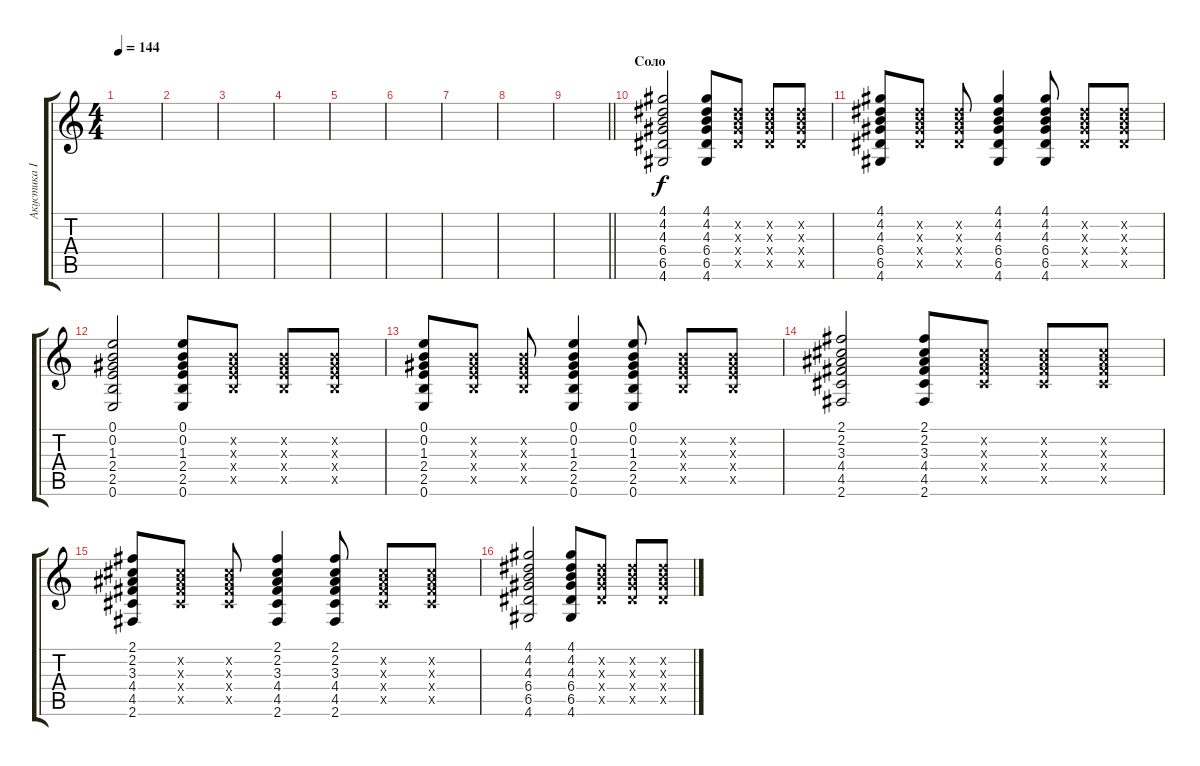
\track ("Акустика II" "Акустика I") {instrument electricguitarclean}
\staff {score tabs}
\tuning (E4 B3 G3 D3 A2 E2) {hide}
\ts (4 4)
\tempo 144
\clef g2
\ks c
|
|
|
|
|
|
|
|
\barLineRight lightlight
|
\section ("" "Соло")
(4.1 4.2 4.3 6.4 6.5 4.6).2 (4.1 4.2 4.3 6.4 6.5 4.6).8 (4.2{x} 4.3{x} 6.4{x} 6.5{x}).8 (4.2{x} 4.3{x} 6.4{x} 6.5{x}).8 (4.2{x} 4.3{x} 6.4{x} 6.5{x}).8 |
(4.1 4.2 4.3 6.4 6.5 4.6).8 (4.2{x} 4.3{x} 6.4{x} 6.5{x}).8 (4.2{x} 4.3{x} 6.4{x} 6.5{x}).8 (4.1 4.2 4.3 6.4 6.5 4.6).4 (4.1 4.2 4.3 6.4 6.5 4.6).8 (4.2{x} 4.3{x} 6.4{x} 6.5{x}).8 (4.2{x} 4.3{x} 6.4{x} 6.5{x}).8 |
(0.1 0.2 1.3 2.4 2.5 0.6).2 (0.1 0.2 1.3 2.4 2.5 0.6).8 (0.2{x} 1.3{x} 2.4{x} 2.5{x}).8 (0.2{x} 1.3{x} 2.4{x} 2.5{x}).8 (0.2{x} 1.3{x} 2.4{x} 2.5{x}).8 |
(0.1 0.2 1.3 2.4 2.5 0.6).8 (0.2{x} 1.3{x} 2.4{x} 2.5{x}).8 (0.2{x} 1.3{x} 2.4{x} 2.5{x}).8 (0.1 0.2 1.3 2.4 2.5 0.6).4 (0.1 0.2 1.3 2.4 2.5 0.6).8 (0.2{x} 1.3{x} 2.4{x} 2.5{x}).8 (0.2{x} 1.3{x} 2.4{x} 2.5{x}).8 |
(2.1 2.2 3.3 4.4 4.5 2.6).2 (2.1 2.2 3.3 4.4 4.5 2.6).8 (2.2{x} 3.3{x} 4.4{x} 4.5{x}).8 (2.2{x} 3.3{x} 4.4{x} 4.5{x}).8 (2.2{x} 3.3{x} 4.4{x} 4.5{x}).8 |
(2.1 2.2 3.3 4.4 4.5 2.6).8 (2.2{x} 3.3{x} 4.4{x} 4.5{x}).8 (2.2{x} 3.3{x} 4.4{x} 4.5{x}).8 (2.1 2.2 3.3 4.4 4.5 2.6).4 (2.1 2.2 3.3 4.4 4.5 2.6).8 (2.2{x} 3.3{x} 4.4{x} 4.5{x}).8 (2.2{x} 3.3{x} 4.4{x} 4.5{x}).8 |
(4.1 4.2 4.3 6.4 6.5 4.6).2 (4.1 4.2 4.3 6.4 6.5 4.6).8 (4.2{x} 4.3{x} 6.4{x} 6.5{x}).8 (4.2{x} 4.3{x} 6.4{x} 6.5{x}).8 (4.2{x} 4.3{x} 6.4{x} 6.5{x}).8
